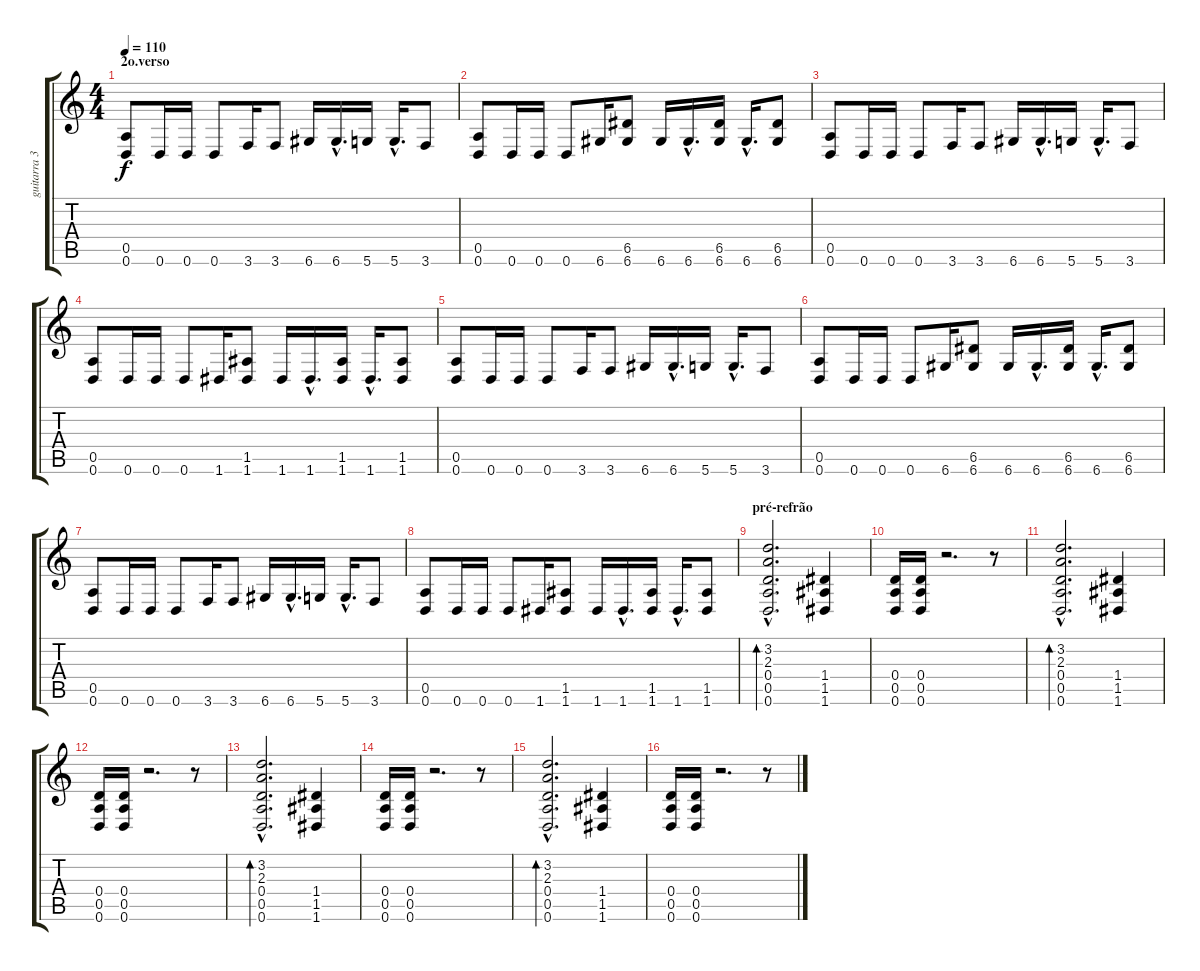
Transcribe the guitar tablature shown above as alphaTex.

\track ("guitarra 3" "guitarra 3") {instrument distortionguitar}
\staff {score tabs}
\tuning (E4 B3 G3 D3 A2 D2) {hide}
\ts (4 4)
\section ("" "2o.verso")
\tempo 110
\clef g2
\ks c
(0.5 0.6).8{dy f} 0.6.16 0.6.16 0.6.8 3.6.16 3.6.8 6.6.16 6.6{hac}.16{d} 5.6.16 5.6{hac}.16{d} 3.6.8 |
(0.5 0.6).8 0.6.16 0.6.16 0.6.8 6.6.16 (6.5 6.6).8 6.6.16 6.6{hac}.16{d} (6.5 6.6).16 6.6{hac}.16{d} (6.5 6.6).8 |
(0.5 0.6).8 0.6.16 0.6.16 0.6.8 3.6.16 3.6.8 6.6.16 6.6{hac}.16{d} 5.6.16 5.6{hac}.16{d} 3.6.8 |
(0.5 0.6).8 0.6.16 0.6.16 0.6.8 1.6.16 (1.5 1.6).8 1.6.16 1.6{hac}.16{d} (1.5 1.6).16 1.6{hac}.16{d} (1.5 1.6).8 |
(0.5 0.6).8 0.6.16 0.6.16 0.6.8 3.6.16 3.6.8 6.6.16 6.6{hac}.16{d} 5.6.16 5.6{hac}.16{d} 3.6.8 |
(0.5 0.6).8 0.6.16 0.6.16 0.6.8 6.6.16 (6.5 6.6).8 6.6.16 6.6{hac}.16{d} (6.5 6.6).16 6.6{hac}.16{d} (6.5 6.6).8 |
(0.5 0.6).8 0.6.16 0.6.16 0.6.8 3.6.16 3.6.8 6.6.16 6.6{hac}.16{d} 5.6.16 5.6{hac}.16{d} 3.6.8 |
(0.5 0.6).8 0.6.16 0.6.16 0.6.8 1.6.16 (1.5 1.6).8 1.6.16 1.6{hac}.16{d} (1.5 1.6).16 1.6{hac}.16{d} (1.5 1.6).8 |
\section ("" "pré-refrão")
(3.2{hac} 2.3{hac} 0.4{hac} 0.5{hac} 0.6{hac}).2{d bd 120} (1.4 1.5 1.6).4 |
(0.4 0.5 0.6).16 (0.4 0.5 0.6).16 r.2{d} r.8 |
(3.2{hac} 2.3{hac} 0.4{hac} 0.5{hac} 0.6{hac}).2{d bd 120} (1.4 1.5 1.6).4 |
(0.4 0.5 0.6).16 (0.4 0.5 0.6).16 r.2{d} r.8 |
(3.2{hac} 2.3{hac} 0.4{hac} 0.5{hac} 0.6{hac}).2{d bd 120} (1.4 1.5 1.6).4 |
(0.4 0.5 0.6).16 (0.4 0.5 0.6).16 r.2{d} r.8 |
(3.2{hac} 2.3{hac} 0.4{hac} 0.5{hac} 0.6{hac}).2{d bd 120} (1.4 1.5 1.6).4 |
(0.4 0.5 0.6).16 (0.4 0.5 0.6).16 r.2{d} r.8
